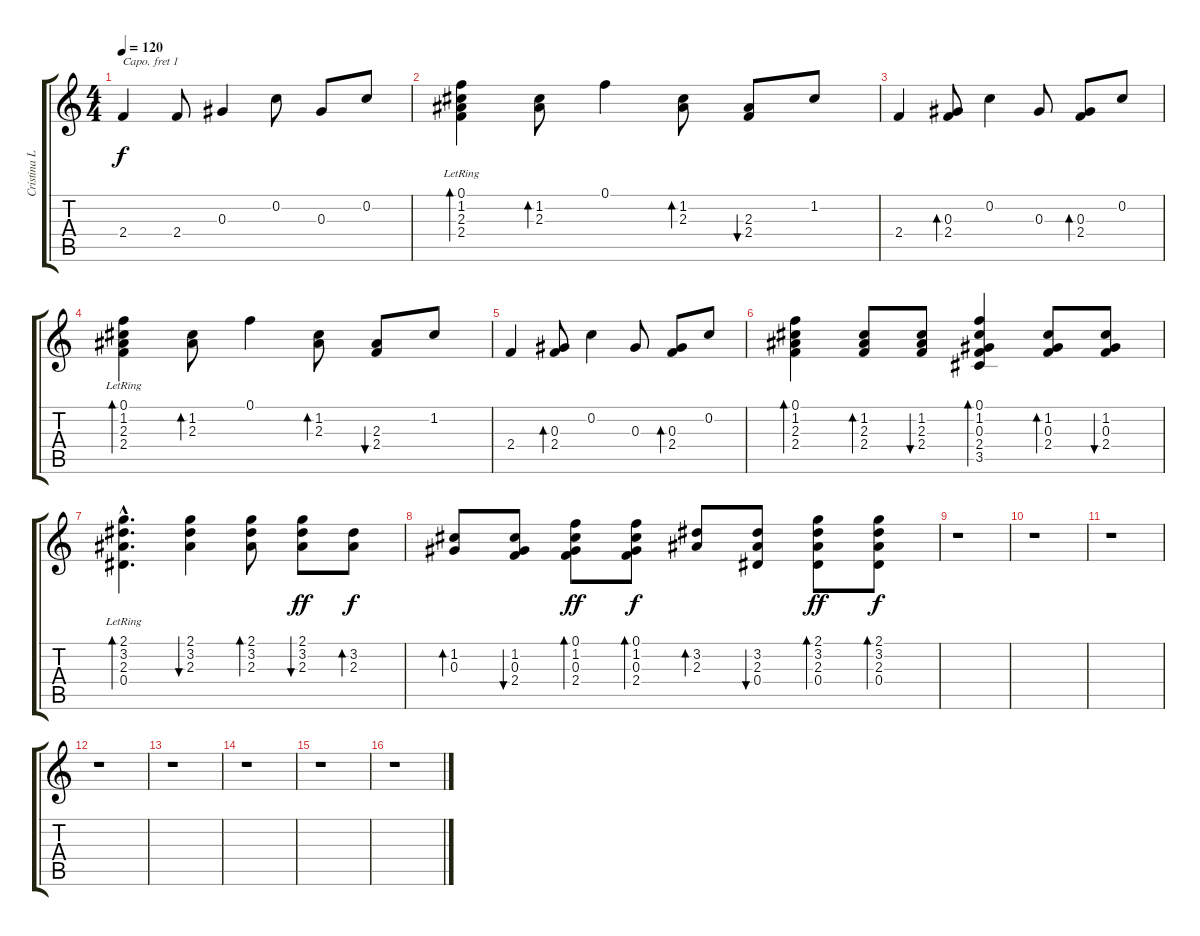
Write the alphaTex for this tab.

\track ("Cristina Llanos" "Cristina L") {instrument electricguitarjazz}
\staff {score tabs}
\capo 1
\tuning (E4 B3 G3 D3 A2 E2) {hide}
\ts (4 4)
\tempo 120
\clef g2
\ks c
2.4.4{dy f} 2.4.8 0.3.4 0.2.8 0.3.8 0.2.8 |
(0.1 1.2 2.3 2.4{lr}).4{bd 240} (1.2 2.3).8{bd 480} 0.1.4 (1.2 2.3).8{bd 480} (2.3 2.4).8{bu 480} 1.2.8 |
2.4.4 (0.3 2.4).8{bd 480} 0.2.4 0.3.8 (0.3 2.4).8{bd 480} 0.2.8 |
(0.1 1.2 2.3 2.4{lr}).4{bd 240} (1.2 2.3).8{bd 480} 0.1.4 (1.2 2.3).8{bd 480} (2.3 2.4).8{bu 480} 1.2.8 |
2.4.4 (0.3 2.4).8{bd 480} 0.2.4 0.3.8 (0.3 2.4).8{bd 480} 0.2.8 |
(0.1 1.2 2.3 2.4).4{bd 240} (1.2 2.3 2.4).8{bd 120} (1.2 2.3 2.4).8{bu 120} (0.1 1.2 0.3 2.4 3.5).4{bd 120} (1.2 0.3 2.4).8{bd 120} (1.2 0.3 2.4).8{bu 120} |
(2.1{hac} 3.2{hac} 2.3{hac} 0.4{hac lr}).4{d bd 240} (2.1 3.2 2.3).4{bu 120} (2.1 3.2 2.3).8{bd 120} (2.1 3.2 2.3).8{bu 120 dy ff} (3.2 2.3).8{bd 120 dy f} |
(1.2 0.3).8{bd 120} (1.2 0.3 2.4).8{bu 120} (0.1 1.2 0.3 2.4).8{bd 120 dy ff} (0.1 1.2 0.3 2.4).8{bd 120 dy f} (3.2 2.3).8{bd 120} (3.2 2.3 0.4).8{bu 120} (2.1 3.2 2.3 0.4).8{bd 120 dy ff} (2.1 3.2 2.3 0.4).8{bd 120 dy f} |
r.1 |
r.1 |
r.1 |
r.1 |
r.1 |
r.1 |
r.1 |
r.1
